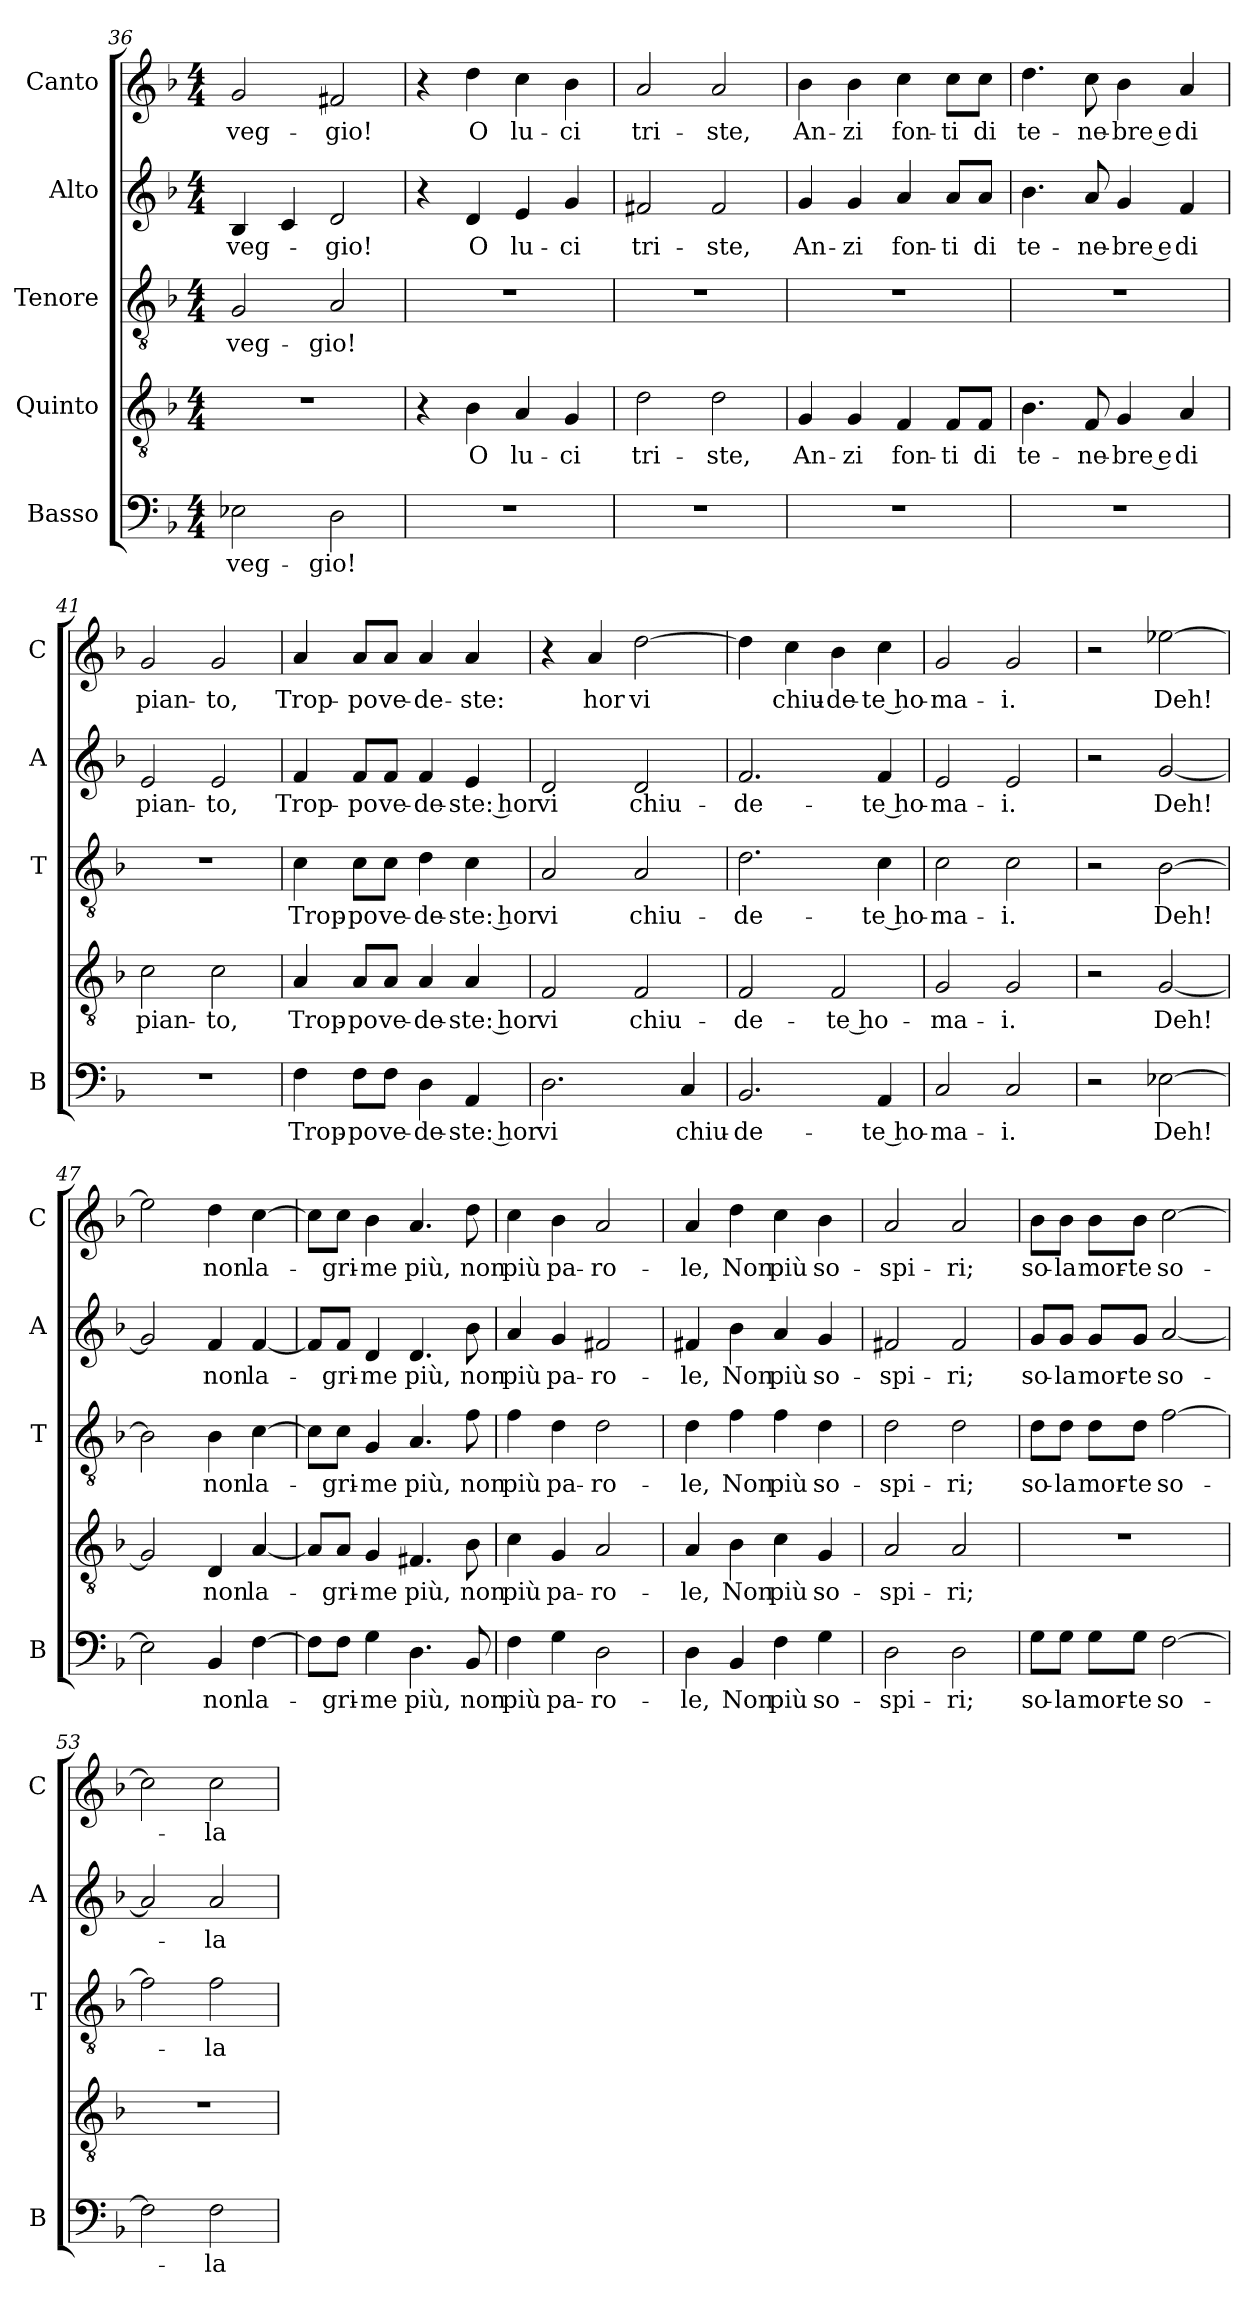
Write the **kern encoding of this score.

**kern	**text	**kern	**text	**kern	**text	**kern	**text	**kern	**text
*part5	*part5	*part4	*part4	*part3	*part3	*part2	*part2	*part1	*part1
*staff5	*staff5	*staff4	*staff4	*staff3	*staff3	*staff2	*staff2	*staff1	*staff1
*I"Basso	*	*I"Quinto	*	*I"Tenore	*	*I"Alto	*	*I"Canto	*
*I'B	*	*	*	*I'T	*	*I'A	*	*I'C	*
!!LO:LB:g=z
*clefF4	*	*clefGv2	*	*clefGv2	*	*clefG2	*	*clefG2	*
*k[b-]	*	*k[b-]	*	*k[b-]	*	*k[b-]	*	*k[b-]	*
*F:	*	*F:	*	*F:	*	*F:	*	*F:	*
*M4/4	*	*M4/4	*	*M4/4	*	*M4/4	*	*M4/4	*
=36	=36	=36	=36	=36	=36	=36	=36	=36	=36
!	!LO:LY:b	!	!	!	!LO:LY:b	!	!LO:LY:b	!	!LO:LY:b
2E-X\	veg-	1r	.	2G/	veg-	4B-/	veg-	2g/	veg-
.	.	.	.	.	.	4c/	.	.	.
!	!LO:LY:b	!	!	!	!LO:LY:b	!	!LO:LY:b	!	!LO:LY:b
2D\	-gio!	.	.	2A/	-gio!	2d/	-gio!	2f#X/	-gio!
=37	=37	=37	=37	=37	=37	=37	=37	=37	=37
1r	.	4r	.	1r	.	4r	.	4r	.
!	!	!	!LO:LY:b	!	!	!	!LO:LY:b	!	!LO:LY:b
.	.	4B-\	O	.	.	4d/	O	4dd\	O
!	!	!	!LO:LY:b	!	!	!	!LO:LY:b	!	!LO:LY:b
.	.	4A/	lu-	.	.	4e/	lu-	4cc\	lu-
!	!	!	!LO:LY:b	!	!	!	!LO:LY:b	!	!LO:LY:b
.	.	4G/	-ci	.	.	4g/	-ci	4b-\	-ci
=38	=38	=38	=38	=38	=38	=38	=38	=38	=38
!	!	!	!LO:LY:b	!	!	!	!LO:LY:b	!	!LO:LY:b
1r	.	2d\	tri-	1r	.	2f#X/	tri-	2a/	tri-
!	!	!	!LO:LY:b	!	!	!	!LO:LY:b	!	!LO:LY:b
.	.	2d\	-ste,	.	.	2f#/	-ste,	2a/	-ste,
=39	=39	=39	=39	=39	=39	=39	=39	=39	=39
!	!	!	!LO:LY:b	!	!	!	!LO:LY:b	!	!LO:LY:b
1r	.	4G/	An-	1r	.	4g/	An-	4b-\	An-
!	!	!	!LO:LY:b	!	!	!	!LO:LY:b	!	!LO:LY:b
.	.	4G/	-zi	.	.	4g/	-zi	4b-\	-zi
!	!	!	!LO:LY:b	!	!	!	!LO:LY:b	!	!LO:LY:b
.	.	4F/	fon-	.	.	4a/	fon-	4cc\	fon-
!	!	!	!LO:LY:b	!	!	!	!LO:LY:b	!	!LO:LY:b
.	.	8F/L	-ti	.	.	8a/L	-ti	8cc\L	-ti
!	!	!	!LO:LY:b	!	!	!	!LO:LY:b	!	!LO:LY:b
.	.	8F/J	di	.	.	8a/J	di	8cc\J	di
=40	=40	=40	=40	=40	=40	=40	=40	=40	=40
!	!	!	!LO:LY:b	!	!	!	!LO:LY:b	!	!LO:LY:b
1r	.	4.B-\	te-	1r	.	4.b-\	te-	4.dd\	te-
!	!	!	!LO:LY:b	!	!	!	!LO:LY:b	!	!LO:LY:b
.	.	8F/	-ne-	.	.	8a/	-ne-	8cc\	-ne-
!	!	!	!LO:LY:b	!	!	!	!LO:LY:b	!	!LO:LY:b
.	.	4G/	-bre e	.	.	4g/	-bre e	4b-\	-bre e
!	!	!	!LO:LY:b	!	!	!	!LO:LY:b	!	!LO:LY:b
.	.	4A/	di	.	.	4f/	di	4a/	di
=41	=41	=41	=41	=41	=41	=41	=41	=41	=41
!	!	!	!LO:LY:b	!	!	!	!LO:LY:b	!	!LO:LY:b
1r	.	2c\	pian-	1r	.	2e/	pian-	2g/	pian-
!	!	!	!LO:LY:b	!	!	!	!LO:LY:b	!	!LO:LY:b
.	.	2c\	-to,	.	.	2e/	-to,	2g/	-to,
=42	=42	=42	=42	=42	=42	=42	=42	=42	=42
!	!LO:LY:b	!	!LO:LY:b	!	!LO:LY:b	!	!LO:LY:b	!	!LO:LY:b
4F\	Trop-	4A/	Trop-	4c\	Trop-	4f/	Trop-	4a/	Trop-
!	!LO:LY:b	!	!LO:LY:b	!	!LO:LY:b	!	!LO:LY:b	!	!LO:LY:b
8F\L	-po	8A/L	-po	8c\L	-po	8f/L	-po	8a/L	-po
!	!LO:LY:b	!	!LO:LY:b	!	!LO:LY:b	!	!LO:LY:b	!	!LO:LY:b
8F\J	ve-	8A/J	ve-	8c\J	ve-	8f/J	ve-	8a/J	ve-
!	!LO:LY:b	!	!LO:LY:b	!	!LO:LY:b	!	!LO:LY:b	!	!LO:LY:b
4D\	-de-	4A/	-de-	4d\	-de-	4f/	-de-	4a/	-de-
!	!LO:LY:b	!	!LO:LY:b	!	!LO:LY:b	!	!LO:LY:b	!	!LO:LY:b
4AA/	-ste: hor	4A/	-ste: hor	4c\	-ste: hor	4e/	-ste: hor	4a/	-ste:
!!LO:PB:g=z
=43	=43	=43	=43	=43	=43	=43	=43	=43	=43
!	!LO:LY:b	!	!LO:LY:b	!	!LO:LY:b	!	!LO:LY:b	!	!
2.D\	vi	2F/	vi	2A/	vi	2d/	vi	4r	.
!	!	!	!	!	!	!	!	!	!LO:LY:b
.	.	.	.	.	.	.	.	4a/	hor
!	!	!	!LO:LY:b	!	!LO:LY:b	!	!LO:LY:b	!	!LO:LY:b
.	.	2F/	chiu-	2A/	chiu-	2d/	chiu-	[2dd\	vi
!	!LO:LY:b	!	!	!	!	!	!	!	!
4C/	chiu-	.	.	.	.	.	.	.	.
=44	=44	=44	=44	=44	=44	=44	=44	=44	=44
!	!LO:LY:b	!	!LO:LY:b	!	!LO:LY:b	!	!LO:LY:b	!	!
2.BB-/	-de-	2F/	-de-	2.d\	-de-	2.f/	-de-	4dd\]	.
!	!	!	!	!	!	!	!	!	!LO:LY:b
.	.	.	.	.	.	.	.	4cc\	chiu-
!	!	!	!LO:LY:b	!	!	!	!	!	!LO:LY:b
.	.	2F/	-te ho-	.	.	.	.	4b-\	-de-
!	!LO:LY:b	!	!	!	!LO:LY:b	!	!LO:LY:b	!	!LO:LY:b
4AA/	-te ho-	.	.	4c\	-te ho-	4f/	-te ho-	4cc\	-te ho-
=45	=45	=45	=45	=45	=45	=45	=45	=45	=45
!	!LO:LY:b	!	!LO:LY:b	!	!LO:LY:b	!	!LO:LY:b	!	!LO:LY:b
2C/	-ma-	2G/	-ma-	2c\	-ma-	2e/	-ma-	2g/	-ma-
!	!LO:LY:b	!	!LO:LY:b	!	!LO:LY:b	!	!LO:LY:b	!	!LO:LY:b
2C/	-i.	2G/	-i.	2c\	-i.	2e/	-i.	2g/	-i.
=46	=46	=46	=46	=46	=46	=46	=46	=46	=46
2r	.	2r	.	2r	.	2r	.	2r	.
!	!LO:LY:b	!	!LO:LY:b	!	!LO:LY:b	!	!LO:LY:b	!	!LO:LY:b
[2E-X\	Deh!	[2G/	Deh!	[2B-\	Deh!	[2g/	Deh!	[2ee-X\	Deh!
=47	=47	=47	=47	=47	=47	=47	=47	=47	=47
2E-\]	.	2G/]	.	2B-\]	.	2g/]	.	2ee-\]	.
!	!LO:LY:b	!	!LO:LY:b	!	!LO:LY:b	!	!LO:LY:b	!	!LO:LY:b
4BB-/	non	4D/	non	4B-\	non	4f/	non	4dd\	non
!	!LO:LY:b	!	!LO:LY:b	!	!LO:LY:b	!	!LO:LY:b	!	!LO:LY:b
[4F\	la-	[4A/	la-	[4c\	la-	[4f/	la-	[4cc\	la-
=48	=48	=48	=48	=48	=48	=48	=48	=48	=48
8F\L]	.	8A/L]	.	8c\L]	.	8f/L]	.	8cc\L]	.
!	!LO:LY:b	!	!LO:LY:b	!	!LO:LY:b	!	!LO:LY:b	!	!LO:LY:b
8F\J	-gri-	8A/J	-gri-	8c\J	-gri-	8f/J	-gri-	8cc\J	-gri-
!	!LO:LY:b	!	!LO:LY:b	!	!LO:LY:b	!	!LO:LY:b	!	!LO:LY:b
4G\	-me	4G/	-me	4G/	-me	4d/	-me	4b-\	-me
!	!LO:LY:b	!	!LO:LY:b	!	!LO:LY:b	!	!LO:LY:b	!	!LO:LY:b
4.D\	più,	4.F#X/	più,	4.A/	più,	4.d/	più,	4.a/	più,
!	!LO:LY:b	!	!LO:LY:b	!	!LO:LY:b	!	!LO:LY:b	!	!LO:LY:b
8BB-/	non	8B-\	non	8f\	non	8b-\	non	8dd\	non
=49	=49	=49	=49	=49	=49	=49	=49	=49	=49
!	!LO:LY:b	!	!LO:LY:b	!	!LO:LY:b	!	!LO:LY:b	!	!LO:LY:b
4F\	più	4c\	più	4f\	più	4a/	più	4cc\	più
!	!LO:LY:b	!	!LO:LY:b	!	!LO:LY:b	!	!LO:LY:b	!	!LO:LY:b
4G\	pa-	4G/	pa-	4d\	pa-	4g/	pa-	4b-\	pa-
!	!LO:LY:b	!	!LO:LY:b	!	!LO:LY:b	!	!LO:LY:b	!	!LO:LY:b
2D\	-ro-	2A/	-ro-	2d\	-ro-	2f#X/	-ro-	2a/	-ro-
=50	=50	=50	=50	=50	=50	=50	=50	=50	=50
!	!LO:LY:b	!	!LO:LY:b	!	!LO:LY:b	!	!LO:LY:b	!	!LO:LY:b
4D\	-le,	4A/	-le,	4d\	-le,	4f#X/	-le,	4a/	-le,
!	!LO:LY:b	!	!LO:LY:b	!	!LO:LY:b	!	!LO:LY:b	!	!LO:LY:b
4BB-/	Non	4B-\	Non	4f\	Non	4b-\	Non	4dd\	Non
!	!LO:LY:b	!	!LO:LY:b	!	!LO:LY:b	!	!LO:LY:b	!	!LO:LY:b
4F\	più	4c\	più	4f\	più	4a/	più	4cc\	più
!	!LO:LY:b	!	!LO:LY:b	!	!LO:LY:b	!	!LO:LY:b	!	!LO:LY:b
4G\	so-	4G/	so-	4d\	so-	4g/	so-	4b-\	so-
!!LO:LB:g=z
=51	=51	=51	=51	=51	=51	=51	=51	=51	=51
!	!LO:LY:b	!	!LO:LY:b	!	!LO:LY:b	!	!LO:LY:b	!	!LO:LY:b
2D\	-spi-	2A/	-spi-	2d\	-spi-	2f#X/	-spi-	2a/	-spi-
!	!LO:LY:b	!	!LO:LY:b	!	!LO:LY:b	!	!LO:LY:b	!	!LO:LY:b
2D\	-ri;	2A/	-ri;	2d\	-ri;	2f#/	-ri;	2a/	-ri;
=52	=52	=52	=52	=52	=52	=52	=52	=52	=52
!	!LO:LY:b	!	!	!	!LO:LY:b	!	!LO:LY:b	!	!LO:LY:b
8G\L	so-	1r	.	8d\L	so-	8g/L	so-	8b-\L	so-
!	!LO:LY:b	!	!	!	!LO:LY:b	!	!LO:LY:b	!	!LO:LY:b
8G\J	-la	.	.	8d\J	-la	8g/J	-la	8b-\J	-la
!	!LO:LY:b	!	!	!	!LO:LY:b	!	!LO:LY:b	!	!LO:LY:b
8G\L	mor-	.	.	8d\L	mor-	8g/L	mor-	8b-\L	mor-
!	!LO:LY:b	!	!	!	!LO:LY:b	!	!LO:LY:b	!	!LO:LY:b
8G\J	-te	.	.	8d\J	-te	8g/J	-te	8b-\J	-te
!	!LO:LY:b	!	!	!	!LO:LY:b	!	!LO:LY:b	!	!LO:LY:b
[2F\	so-	.	.	[2f\	so-	[2a/	so-	[2cc\	so-
=53	=53	=53	=53	=53	=53	=53	=53	=53	=53
2F\]	.	1r	.	2f\]	.	2a/]	.	2cc\]	.
!	!LO:LY:b	!	!	!	!LO:LY:b	!	!LO:LY:b	!	!LO:LY:b
2F\	-la	.	.	2f\	-la	2a/	-la	2cc\	-la
=	=	=	=	=	=	=	=	=	=
*-	*-	*-	*-	*-	*-	*-	*-	*-	*-
